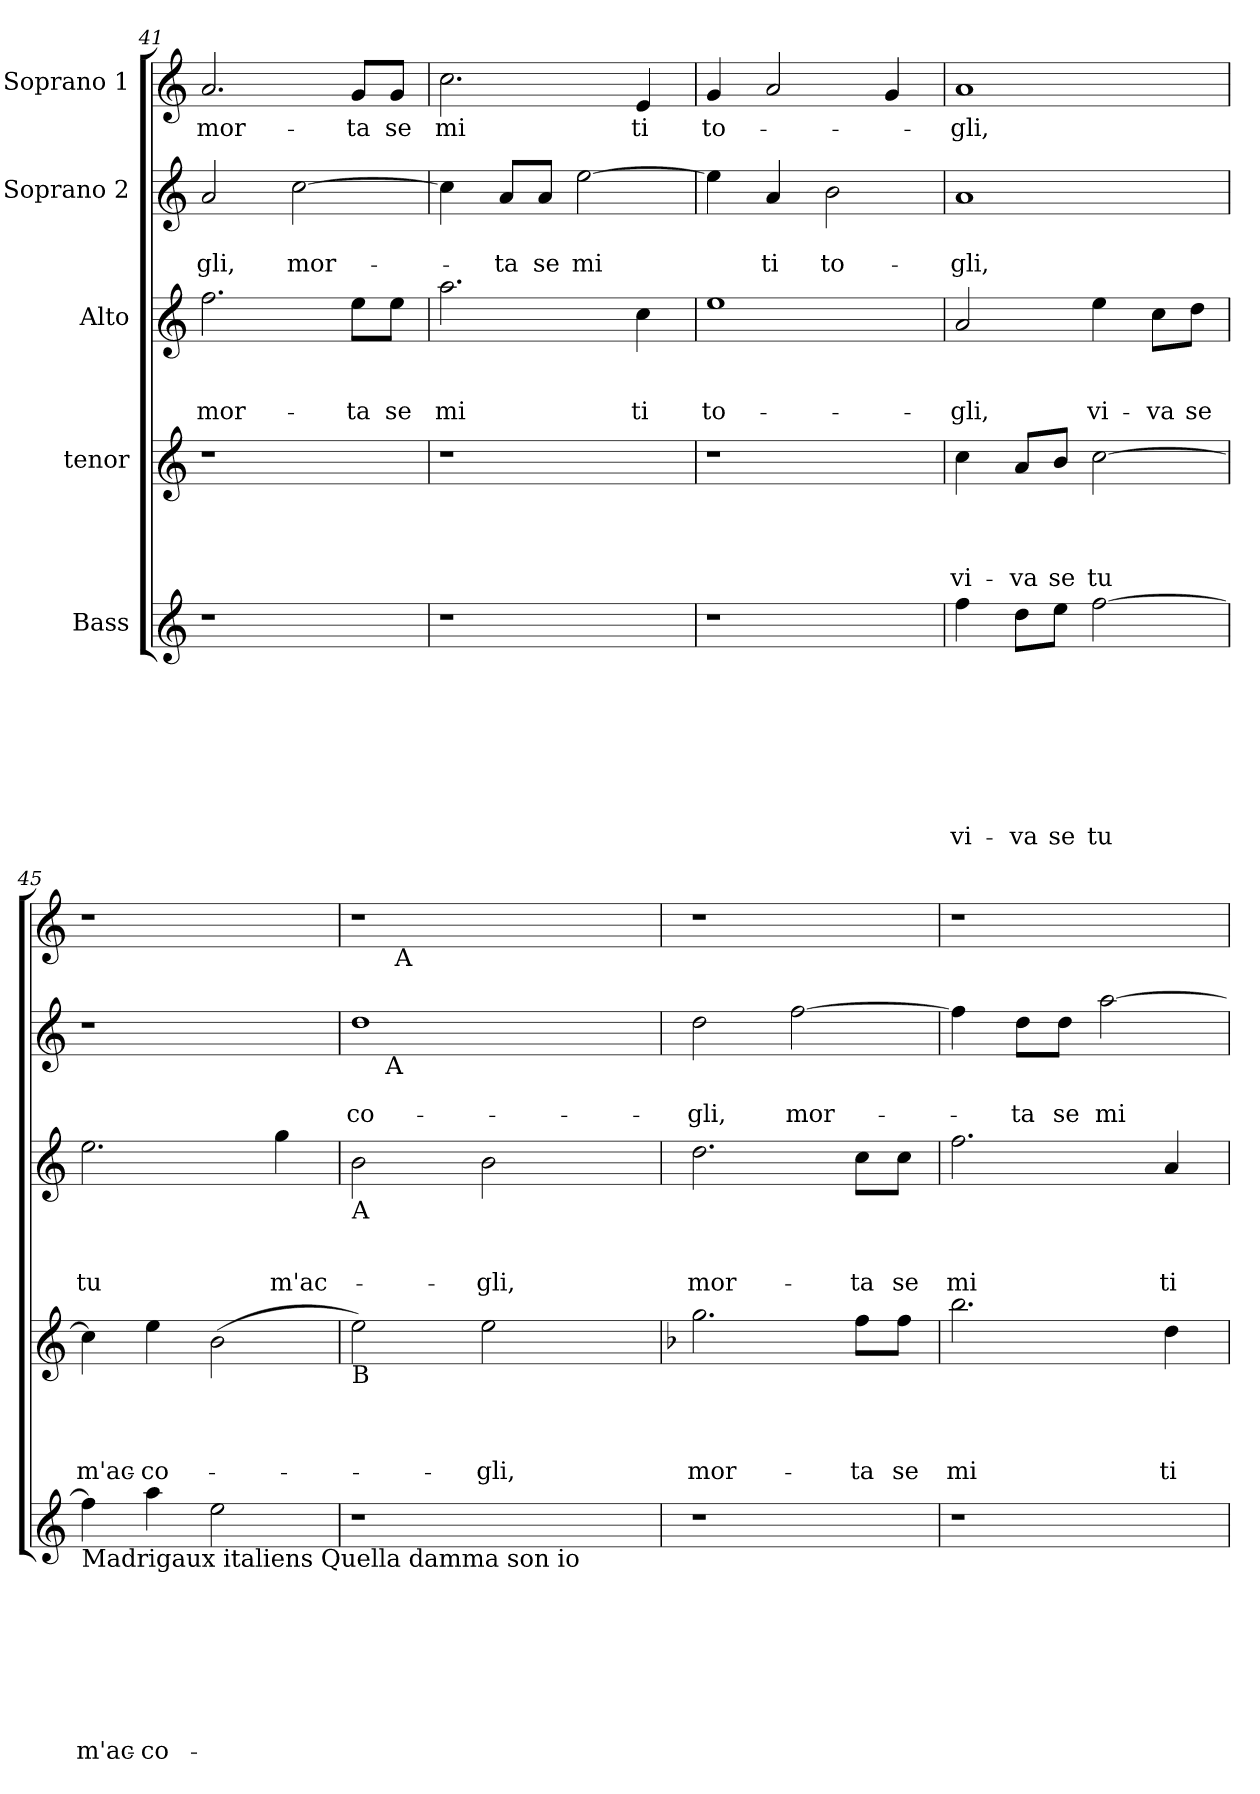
**kern	**text	**text	**text	**text	**text	**text	**text	**text	**kern	**text	**text	**text	**text	**kern	**text	**text	**text	**kern	**text	**text	**kern	**text
*part5	*part5	*part5	*part5	*part5	*part5	*part5	*part5	*part5	*part4	*part4	*part4	*part4	*part4	*part3	*part3	*part3	*part3	*part2	*part2	*part2	*part1	*part1
*staff5	*staff5	*staff5	*staff5	*staff5	*staff5	*staff5	*staff5	*staff5	*staff4	*staff4	*staff4	*staff4	*staff4	*staff3	*staff3	*staff3	*staff3	*staff2	*staff2	*staff2	*staff1	*staff1
*I"Bass	*	*	*	*	*	*	*	*	*I"tenor	*	*	*	*	*I"Alto	*	*	*	*I"Soprano 2	*	*	*I"Soprano 1	*
*clefG2	*	*	*	*	*	*	*	*	*clefG2	*	*	*	*	*clefG2	*	*	*	*clefG2	*	*	*clefG2	*
*k[]	*	*	*	*	*	*	*	*	*k[]	*	*	*	*	*k[]	*	*	*	*k[]	*	*	*k[]	*
*C:	*	*	*	*	*	*	*	*	*C:	*	*	*	*	*C:	*	*	*	*C:	*	*	*C:	*
=41	=41	=41	=41	=41	=41	=41	=41	=41	=41	=41	=41	=41	=41	=41	=41	=41	=41	=41	=41	=41	=41	=41
!	!	!	!	!	!	!	!	!	!	!	!	!	!	!	!	!	!LO:LY:b	!	!	!LO:LY:b	!	!LO:LY:b
1r	.	.	.	.	.	.	.	.	1r	.	.	.	.	2.ff\	.	.	mor-	2a/	.	-gli,	2.a/	mor-
!	!	!	!	!	!	!	!	!	!	!	!	!	!	!	!	!	!	!	!	!LO:LY:b	!	!
.	.	.	.	.	.	.	.	.	.	.	.	.	.	.	.	.	.	[>2cc\	.	mor-	.	.
!	!	!	!	!	!	!	!	!	!	!	!	!	!	!	!	!	!LO:LY:b	!	!	!	!	!LO:LY:b
.	.	.	.	.	.	.	.	.	.	.	.	.	.	8ee\L	.	.	-ta	.	.	.	8g/L	-ta
!	!	!	!	!	!	!	!	!	!	!	!	!	!	!	!	!	!LO:LY:b	!	!	!	!	!LO:LY:b
.	.	.	.	.	.	.	.	.	.	.	.	.	.	8ee\J	.	.	se	.	.	.	8g/J	se
=42	=42	=42	=42	=42	=42	=42	=42	=42	=42	=42	=42	=42	=42	=42	=42	=42	=42	=42	=42	=42	=42	=42
!	!	!	!	!	!	!	!	!	!	!	!	!	!	!	!	!	!LO:LY:b	!	!	!	!	!LO:LY:b
1r	.	.	.	.	.	.	.	.	1r	.	.	.	.	2.aa\	.	.	mi	4cc\]	.	.	2.cc\	mi
!	!	!	!	!	!	!	!	!	!	!	!	!	!	!	!	!	!	!	!	!LO:LY:b	!	!
.	.	.	.	.	.	.	.	.	.	.	.	.	.	.	.	.	.	8a/L	.	-ta	.	.
!	!	!	!	!	!	!	!	!	!	!	!	!	!	!	!	!	!	!	!	!LO:LY:b	!	!
.	.	.	.	.	.	.	.	.	.	.	.	.	.	.	.	.	.	8a/J	.	se	.	.
!	!	!	!	!	!	!	!	!	!	!	!	!	!	!	!	!	!	!	!	!LO:LY:b	!	!
.	.	.	.	.	.	.	.	.	.	.	.	.	.	.	.	.	.	[>2ee\	.	mi	.	.
!	!	!	!	!	!	!	!	!	!	!	!	!	!	!	!	!	!LO:LY:b	!	!	!	!	!LO:LY:b
.	.	.	.	.	.	.	.	.	.	.	.	.	.	4cc\	.	.	ti	.	.	.	4e/	ti
=43	=43	=43	=43	=43	=43	=43	=43	=43	=43	=43	=43	=43	=43	=43	=43	=43	=43	=43	=43	=43	=43	=43
!	!	!	!	!	!	!	!	!	!	!	!	!	!	!	!	!	!LO:LY:b	!	!	!	!	!LO:LY:b
1r	.	.	.	.	.	.	.	.	1r	.	.	.	.	1ee	.	.	to-	4ee\]	.	.	4g/	to-
!	!	!	!	!	!	!	!	!	!	!	!	!	!	!	!	!	!	!	!	!LO:LY:b	!	!
.	.	.	.	.	.	.	.	.	.	.	.	.	.	.	.	.	.	4a/	.	ti	2a/	.
!	!	!	!	!	!	!	!	!	!	!	!	!	!	!	!	!	!	!	!	!LO:LY:b	!	!
.	.	.	.	.	.	.	.	.	.	.	.	.	.	.	.	.	.	2b\	.	to-	.	.
.	.	.	.	.	.	.	.	.	.	.	.	.	.	.	.	.	.	.	.	.	4g/	.
=44	=44	=44	=44	=44	=44	=44	=44	=44	=44	=44	=44	=44	=44	=44	=44	=44	=44	=44	=44	=44	=44	=44
!	!	!	!	!	!	!	!	!LO:LY:b	!	!	!	!	!LO:LY:b	!	!	!	!LO:LY:b	!	!	!LO:LY:b	!	!LO:LY:b
4ff\	.	.	.	.	.	.	.	vi-	4cc\	.	.	.	vi-	2a/	.	.	-gli,	1a	.	-gli,	1a	-gli,
!	!	!	!	!	!	!	!	!LO:LY:b	!	!	!	!	!LO:LY:b	!	!	!	!	!	!	!	!	!
8dd\L	.	.	.	.	.	.	.	-va	8a/L	.	.	.	-va	.	.	.	.	.	.	.	.	.
!	!	!	!	!	!	!	!	!LO:LY:b	!	!	!	!	!LO:LY:b	!	!	!	!	!	!	!	!	!
8ee\J	.	.	.	.	.	.	.	se	8b/J	.	.	.	se	.	.	.	.	.	.	.	.	.
!	!	!	!	!	!	!	!	!LO:LY:b	!	!	!	!	!LO:LY:b	!	!	!	!LO:LY:b	!	!	!	!	!
[>2ff\	.	.	.	.	.	.	.	tu	[>2cc\	.	.	.	tu	4ee\	.	.	vi-	.	.	.	.	.
!	!	!	!	!	!	!	!	!	!	!	!	!	!	!	!	!	!LO:LY:b	!	!	!	!	!
.	.	.	.	.	.	.	.	.	.	.	.	.	.	8cc\L	.	.	-va	.	.	.	.	.
!	!	!	!	!	!	!	!	!	!	!	!	!	!	!	!	!	!LO:LY:b	!	!	!	!	!
.	.	.	.	.	.	.	.	.	.	.	.	.	.	8dd\J	.	.	se	.	.	.	.	.
=45	=45	=45	=45	=45	=45	=45	=45	=45	=45	=45	=45	=45	=45	=45	=45	=45	=45	=45	=45	=45	=45	=45
!LO:TX:b:t=Madrigaux italiens Quella damma son io	!	!	!	!	!	!	!	!	!	!	!	!	!	!	!	!	!	!	!	!	!	!
!	!	!	!	!	!	!	!	!LO:LY:b	!	!	!	!	!LO:LY:b	!	!	!	!LO:LY:b	!	!	!	!	!
4ff\]	.	.	.	.	.	.	.	m'ac-	4cc\]	.	.	.	m'ac-	2.ee\	.	.	tu	1r	.	.	1r	.
!	!	!	!	!	!	!	!	!LO:LY:b	!	!	!	!	!LO:LY:b	!	!	!	!	!	!	!	!	!
4aa\	.	.	.	.	.	.	.	-co-	4ee\	.	.	.	-co-	.	.	.	.	.	.	.	.	.
2ee\	.	.	.	.	.	.	.	.	(>2b\	.	.	.	.	.	.	.	.	.	.	.	.	.
!	!	!	!	!	!	!	!	!	!	!	!	!	!	!	!	!	!LO:LY:b	!	!	!	!	!
.	.	.	.	.	.	.	.	.	.	.	.	.	.	4gg\	.	.	m'ac-	.	.	.	.	.
!!LO:PB:g=z
=46	=46	=46	=46	=46	=46	=46	=46	=46	=46	=46	=46	=46	=46	=46	=46	=46	=46	=46	=46	=46	=46	=46
!	!	!	!	!	!	!	!	!	!	!	!	!	!	!LO:TX:b:t=A	!	!	!	!	!	!	!	!
!	!	!	!	!	!	!	!	!	!LO:TX:b:t=B	!	!	!	!	!	!	!	!	!	!	!	!	!
!	!	!	!	!	!	!	!	!	!	!	!	!	!	!	!	!	!	!	!	!LO:LY:b	!	!
*	*	*	*	*	*	*	*	*	*	*	*	*	*	*	*	*	*	*^	*	*	*^	*
1r	.	.	.	.	.	.	.	.	2ee\)	.	.	.	.	2b\	.	.	.	1dd	12ryy	.	co-	1r	16.ryy	.
!	!	!	!	!	!	!	!	!	!	!	!	!	!	!	!	!	!	!	!LO:TX:b:t=A	!	!	!	!	!
.	.	.	.	.	.	.	.	.	.	.	.	.	.	.	.	.	.	.	3%2ryy	.	.	.	.	.
!	!	!	!	!	!	!	!	!	!	!	!	!	!	!	!	!	!	!	!	!	!	!	!LO:TX:b:t=A	!
.	.	.	.	.	.	.	.	.	.	.	.	.	.	.	.	.	.	.	.	.	.	.	2ryy	.
!	!	!	!	!	!	!	!	!	!	!	!	!	!LO:LY:b	!	!	!	!LO:LY:b	!	!	!	!	!	!	!
.	.	.	.	.	.	.	.	.	2ee\	.	.	.	-gli,	2b\	.	.	-gli,	.	.	.	.	.	.	.
.	.	.	.	.	.	.	.	.	.	.	.	.	.	.	.	.	.	.	.	.	.	.	4ryy	.
.	.	.	.	.	.	.	.	.	.	.	.	.	.	.	.	.	.	.	6.ryy	.	.	.	.	.
.	.	.	.	.	.	.	.	.	.	.	.	.	.	.	.	.	.	.	.	.	.	.	8ryy	.
.	.	.	.	.	.	.	.	.	.	.	.	.	.	.	.	.	.	.	.	.	.	.	32ryy	.
*	*	*	*	*	*	*	*	*	*	*	*	*	*	*	*	*	*	*v	*v	*	*	*	*	*
*	*	*	*	*	*	*	*	*	*	*	*	*	*	*	*	*	*	*	*	*	*v	*v	*
=47	=47	=47	=47	=47	=47	=47	=47	=47	=47	=47	=47	=47	=47	=47	=47	=47	=47	=47	=47	=47	=47	=47
*	*	*	*	*	*	*	*	*	*k[b-]	*	*	*	*	*	*	*	*	*	*	*	*	*
*	*	*	*	*	*	*	*	*	*F:	*	*	*	*	*	*	*	*	*	*	*	*	*
*	*	*	*	*	*	*	*	*	*	*	*	*	*	*	*	*	*	*^	*	*	*^	*
!	!	!	!	!	!	!	!	!	!	!	!	!	!LO:LY:b	!	!	!	!LO:LY:b	!	!	!	!LO:LY:b	!	!	!
*	*	*	*	*	*	*	*	*	*	*	*	*	*	*	*	*	*	*v	*v	*	*	*	*	*
*	*	*	*	*	*	*	*	*	*	*	*	*	*	*	*	*	*	*	*	*	*v	*v	*
1r	.	.	.	.	.	.	.	.	2.gg\	.	.	.	mor-	2.dd\	.	.	mor-	2dd\	.	-gli,	1r	.
!	!	!	!	!	!	!	!	!	!	!	!	!	!	!	!	!	!	!	!	!LO:LY:b	!	!
.	.	.	.	.	.	.	.	.	.	.	.	.	.	.	.	.	.	[>2ff\	.	mor-	.	.
!	!	!	!	!	!	!	!	!	!	!	!	!	!LO:LY:b	!	!	!	!LO:LY:b	!	!	!	!	!
.	.	.	.	.	.	.	.	.	8ff\L	.	.	.	-ta	8cc\L	.	.	-ta	.	.	.	.	.
!	!	!	!	!	!	!	!	!	!	!	!	!	!LO:LY:b	!	!	!	!LO:LY:b	!	!	!	!	!
.	.	.	.	.	.	.	.	.	8ff\J	.	.	.	se	8cc\J	.	.	se	.	.	.	.	.
=48	=48	=48	=48	=48	=48	=48	=48	=48	=48	=48	=48	=48	=48	=48	=48	=48	=48	=48	=48	=48	=48	=48
!	!	!	!	!	!	!	!	!	!	!	!	!	!LO:LY:b	!	!	!	!LO:LY:b	!	!	!	!	!
1r	.	.	.	.	.	.	.	.	2.bb-\	.	.	.	mi	2.ff\	.	.	mi	4ff\]	.	.	1r	.
!	!	!	!	!	!	!	!	!	!	!	!	!	!	!	!	!	!	!	!	!LO:LY:b	!	!
.	.	.	.	.	.	.	.	.	.	.	.	.	.	.	.	.	.	8dd\L	.	-ta	.	.
!	!	!	!	!	!	!	!	!	!	!	!	!	!	!	!	!	!	!	!	!LO:LY:b	!	!
.	.	.	.	.	.	.	.	.	.	.	.	.	.	.	.	.	.	8dd\J	.	se	.	.
!	!	!	!	!	!	!	!	!	!	!	!	!	!	!	!	!	!	!	!	!LO:LY:b	!	!
.	.	.	.	.	.	.	.	.	.	.	.	.	.	.	.	.	.	[>2aa\	.	mi	.	.
!	!	!	!	!	!	!	!	!	!	!	!	!	!LO:LY:b	!	!	!	!LO:LY:b	!	!	!	!	!
.	.	.	.	.	.	.	.	.	4dd\	.	.	.	ti	4a/	.	.	ti	.	.	.	.	.
=	=	=	=	=	=	=	=	=	=	=	=	=	=	=	=	=	=	=	=	=	=	=
*-	*-	*-	*-	*-	*-	*-	*-	*-	*-	*-	*-	*-	*-	*-	*-	*-	*-	*-	*-	*-	*-	*-
